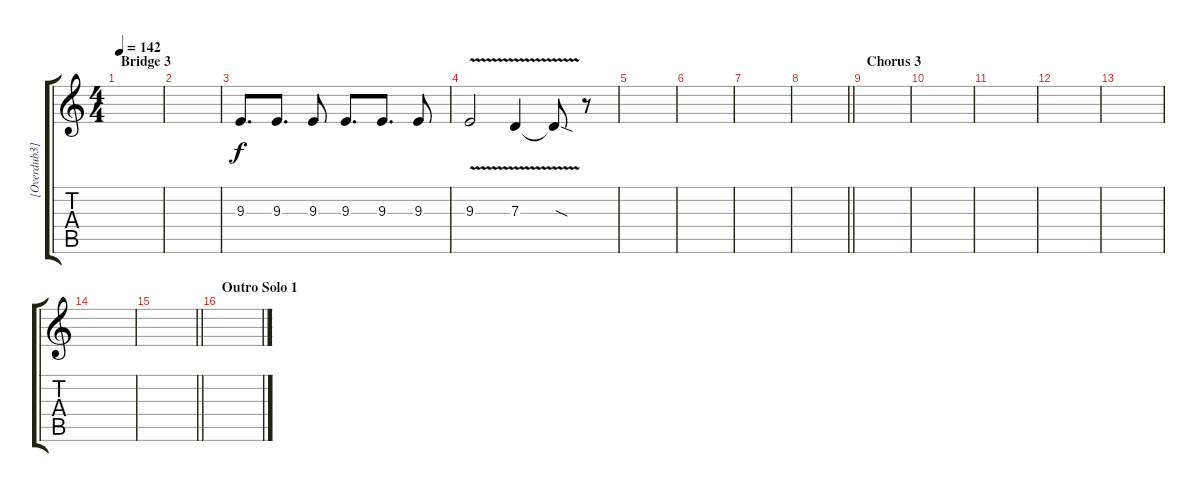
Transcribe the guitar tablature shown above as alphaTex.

\track ("[Overdub3]" "[Overdub3]") {instrument violin}
\staff {score tabs}
\tuning (E4 B3 G3 D3 A2 E2) {hide}
\ts (4 4)
\section ("" "Bridge 3")
\tempo 142
\clef g2
\ks c
|
|
9.3.8{d volume 14} 9.3.8{d} 9.3.8 9.3.8{d} 9.3.8{d} 9.3.8 |
9.3{v}.2 7.3{v}.4 7.3{sod t}.8 r.8 |
|
|
|
\barLineRight lightlight
|
\section ("" "Chorus 3")
|
|
|
|
|
|
\barLineRight lightlight
|
\section ("" "Outro Solo 1")
